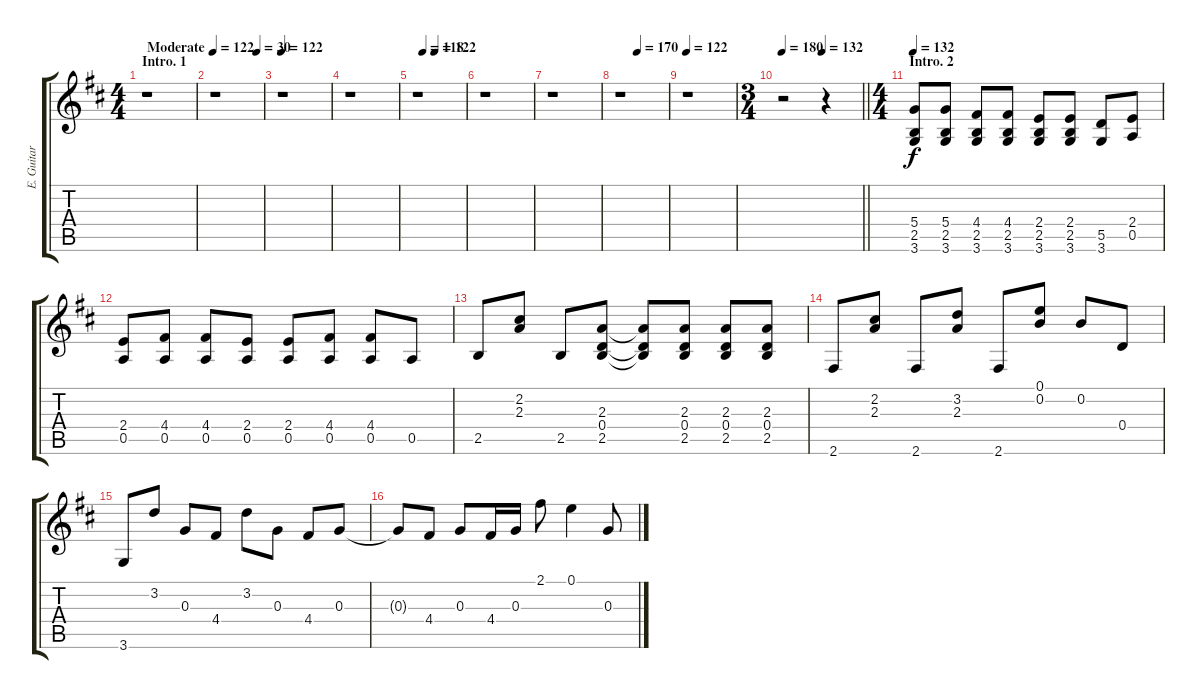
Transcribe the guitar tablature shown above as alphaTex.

\track ("E. Guitar II" "E. Guitar ") {instrument overdrivenguitar}
\staff {score tabs}
\tuning (E4 B3 G3 D3 A2 E2) {hide}
\ts (4 4)
\section ("" "Intro. 1")
\tempo (122 "Moderate")
\clef g2
\ks d
r.1{dy f instrument overdrivenguitar} |
\tempo (30 0.875)
r.1 |
\tempo 122
r.1 |
r.1 |
\tempo (118 0.125)
\tempo (122 0.375)
r.1 |
r.1 |
r.1 |
\tempo (170 0.375)
r.1 |
\tempo 132
\tempo 122
r.1 |
\ts (3 4)
\tempo 180
\tempo (132 0.5)
\barLineRight lightlight
r.2 r.4 |
\ts (4 4)
\section ("" "Intro. 2")
\tempo 132
(5.4 2.5 3.6).8 (5.4 2.5 3.6).8 (4.4 2.5 3.6).8 (4.4 2.5 3.6).8 (2.4 2.5 3.6).8 (2.4 2.5 3.6).8 (5.5 3.6).8 (2.4 0.5).8 |
(2.4 0.5).8 (4.4 0.5).8 (4.4 0.5).8 (2.4 0.5).8 (2.4 0.5).8 (4.4 0.5).8 (4.4 0.5).8 0.5.8 |
2.5.8 (2.2 2.3).8 2.5.8 (2.3 0.4 2.5).8 (2.3{t} 0.4{t} 2.5{t}).8 (2.3 0.4 2.5).8 (2.3 0.4 2.5).8 (2.3 0.4 2.5).8 |
2.6.8 (2.2 2.3).8 2.6.8 (3.2 2.3).8 2.6.8 (0.1 0.2).8 0.2.8 0.4.8 |
3.6.8 3.2.8 0.3.8 4.4.8 3.2.8 0.3.8 4.4.8 0.3.8 |
0.3{t}.8 4.4.8 0.3.8 4.4.16 0.3.16 2.1.8 0.1.4 0.3.8
